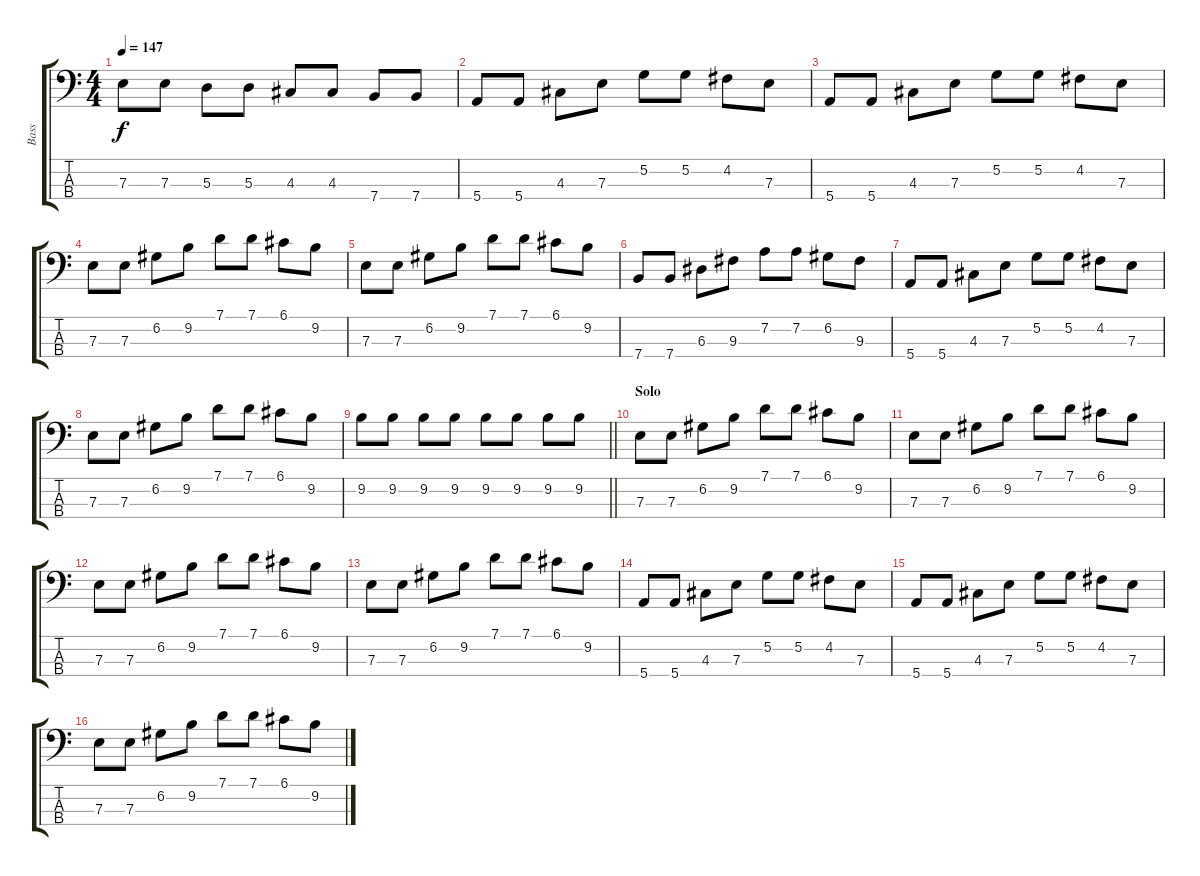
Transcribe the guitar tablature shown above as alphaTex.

\track ("Bass" "Bass") {instrument electricbassfinger}
\staff {score tabs}
\tuning (G2 D2 A1 E1) {hide}
\ts (4 4)
\tempo 147
\clef f4
\ks c
7.3.8{dy f} 7.3.8 5.3.8 5.3.8 4.3.8 4.3.8 7.4.8 7.4.8 |
5.4.8 5.4.8 4.3.8 7.3.8 5.2.8 5.2.8 4.2.8 7.3.8 |
5.4.8 5.4.8 4.3.8 7.3.8 5.2.8 5.2.8 4.2.8 7.3.8 |
7.3.8 7.3.8 6.2.8 9.2.8 7.1.8 7.1.8 6.1.8 9.2.8 |
7.3.8 7.3.8 6.2.8 9.2.8 7.1.8 7.1.8 6.1.8 9.2.8 |
7.4.8 7.4.8 6.3.8 9.3.8 7.2.8 7.2.8 6.2.8 9.3.8 |
5.4.8 5.4.8 4.3.8 7.3.8 5.2.8 5.2.8 4.2.8 7.3.8 |
7.3.8 7.3.8 6.2.8 9.2.8 7.1.8 7.1.8 6.1.8 9.2.8 |
\barLineRight lightlight
9.2.8 9.2.8 9.2.8 9.2.8 9.2.8 9.2.8 9.2.8 9.2.8 |
\section ("" "Solo")
7.3.8 7.3.8 6.2.8 9.2.8 7.1.8 7.1.8 6.1.8 9.2.8 |
7.3.8 7.3.8 6.2.8 9.2.8 7.1.8 7.1.8 6.1.8 9.2.8 |
7.3.8 7.3.8 6.2.8 9.2.8 7.1.8 7.1.8 6.1.8 9.2.8 |
7.3.8 7.3.8 6.2.8 9.2.8 7.1.8 7.1.8 6.1.8 9.2.8 |
5.4.8 5.4.8 4.3.8 7.3.8 5.2.8 5.2.8 4.2.8 7.3.8 |
5.4.8 5.4.8 4.3.8 7.3.8 5.2.8 5.2.8 4.2.8 7.3.8 |
7.3.8 7.3.8 6.2.8 9.2.8 7.1.8 7.1.8 6.1.8 9.2.8
